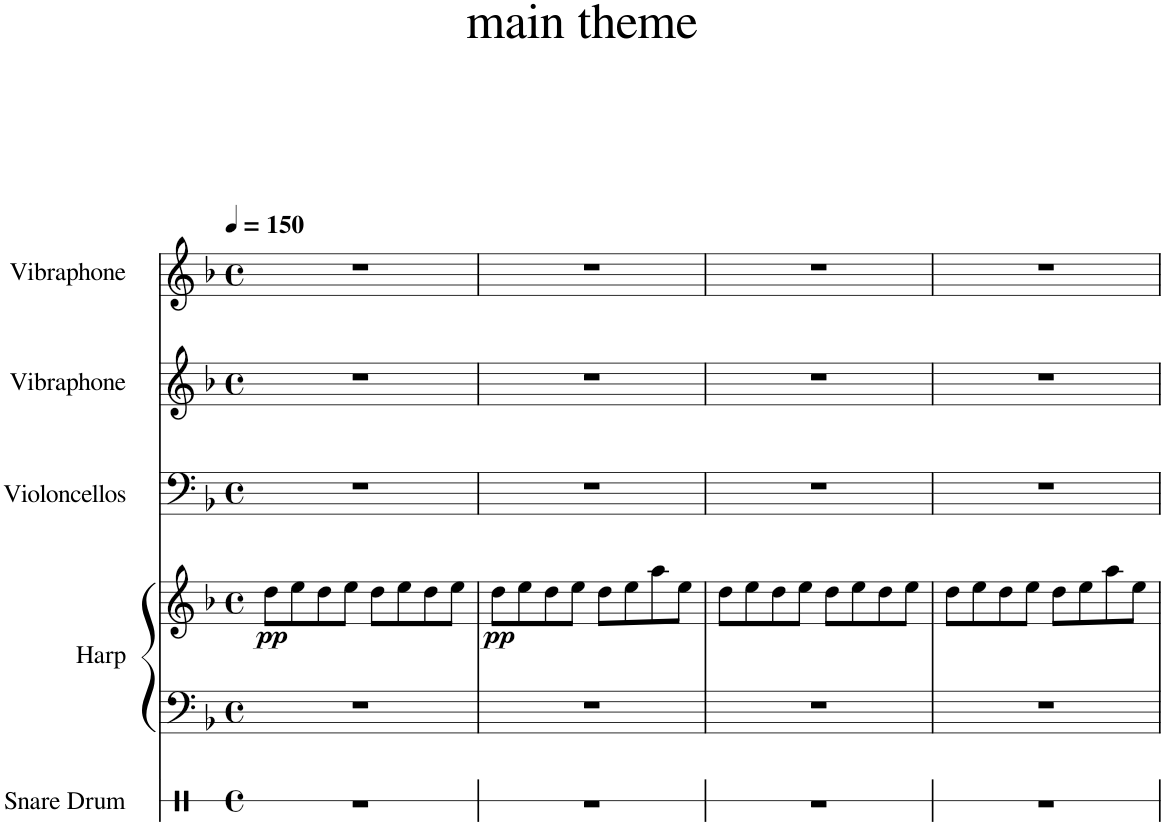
**kern	**kern	**kern	**dynam	**kern	**kern	**kern
*part5	*part4	*part4	*part4	*part3	*part2	*part1
*staff6	*staff5	*staff4	*staff4/5	*staff3	*staff2	*staff1
*I"Snare Drum	*I"Harp	*	*	*I"Violoncellos	*I"Vibraphone	*I"Vibraphone
*I'Sn. Dr.	*I'Hrp.	*	*	*I'Vcs.	*I'Vib.	*I'Vib.
*stria1	*	*	*	*	*	*
*clefX	*clefF4	*clefG2	*	*clefF4	*clefG2	*clefG2
*k[]	*k[b-]	*k[b-]	*	*k[b-]	*k[b-]	*k[b-]
*M4/4	*M4/4	*M4/4	*	*M4/4	*M4/4	*M4/4
*met(c)	*met(c)	*met(c)	*	*met(c)	*met(c)	*met(c)
*MM150	*MM150	*MM150	*	*MM150	*MM150	*MM150
=1	=1	=1	=1	=1	=1	=1
!	!	!	!LO:DY:b	!	!	!
1r	1r	8dd\L	pp	1r	1r	1r
.	.	8ee\	.	.	.	.
.	.	8dd\	.	.	.	.
.	.	8ee\J	.	.	.	.
.	.	8dd\L	.	.	.	.
.	.	8ee\	.	.	.	.
.	.	8dd\	.	.	.	.
.	.	8ee\J	.	.	.	.
=2	=2	=2	=2	=2	=2	=2
!	!	!	!LO:DY:b	!	!	!
1r	1r	8dd\L	pp	1r	1r	1r
.	.	8ee\	.	.	.	.
.	.	8dd\	.	.	.	.
.	.	8ee\J	.	.	.	.
.	.	8dd\L	.	.	.	.
.	.	8ee\	.	.	.	.
.	.	8aa\	.	.	.	.
.	.	8ee\J	.	.	.	.
=3	=3	=3	=3	=3	=3	=3
1r	1r	8dd\L	.	1r	1r	1r
.	.	8ee\	.	.	.	.
.	.	8dd\	.	.	.	.
.	.	8ee\J	.	.	.	.
.	.	8dd\L	.	.	.	.
.	.	8ee\	.	.	.	.
.	.	8dd\	.	.	.	.
.	.	8ee\J	.	.	.	.
=4	=4	=4	=4	=4	=4	=4
1r	1r	8dd\L	.	1r	1r	1r
.	.	8ee\	.	.	.	.
.	.	8dd\	.	.	.	.
.	.	8ee\J	.	.	.	.
.	.	8dd\L	.	.	.	.
.	.	8ee\	.	.	.	.
.	.	8aa\	.	.	.	.
.	.	8ee\J	.	.	.	.
=	=	=	=	=	=	=
*-	*-	*-	*-	*-	*-	*-
